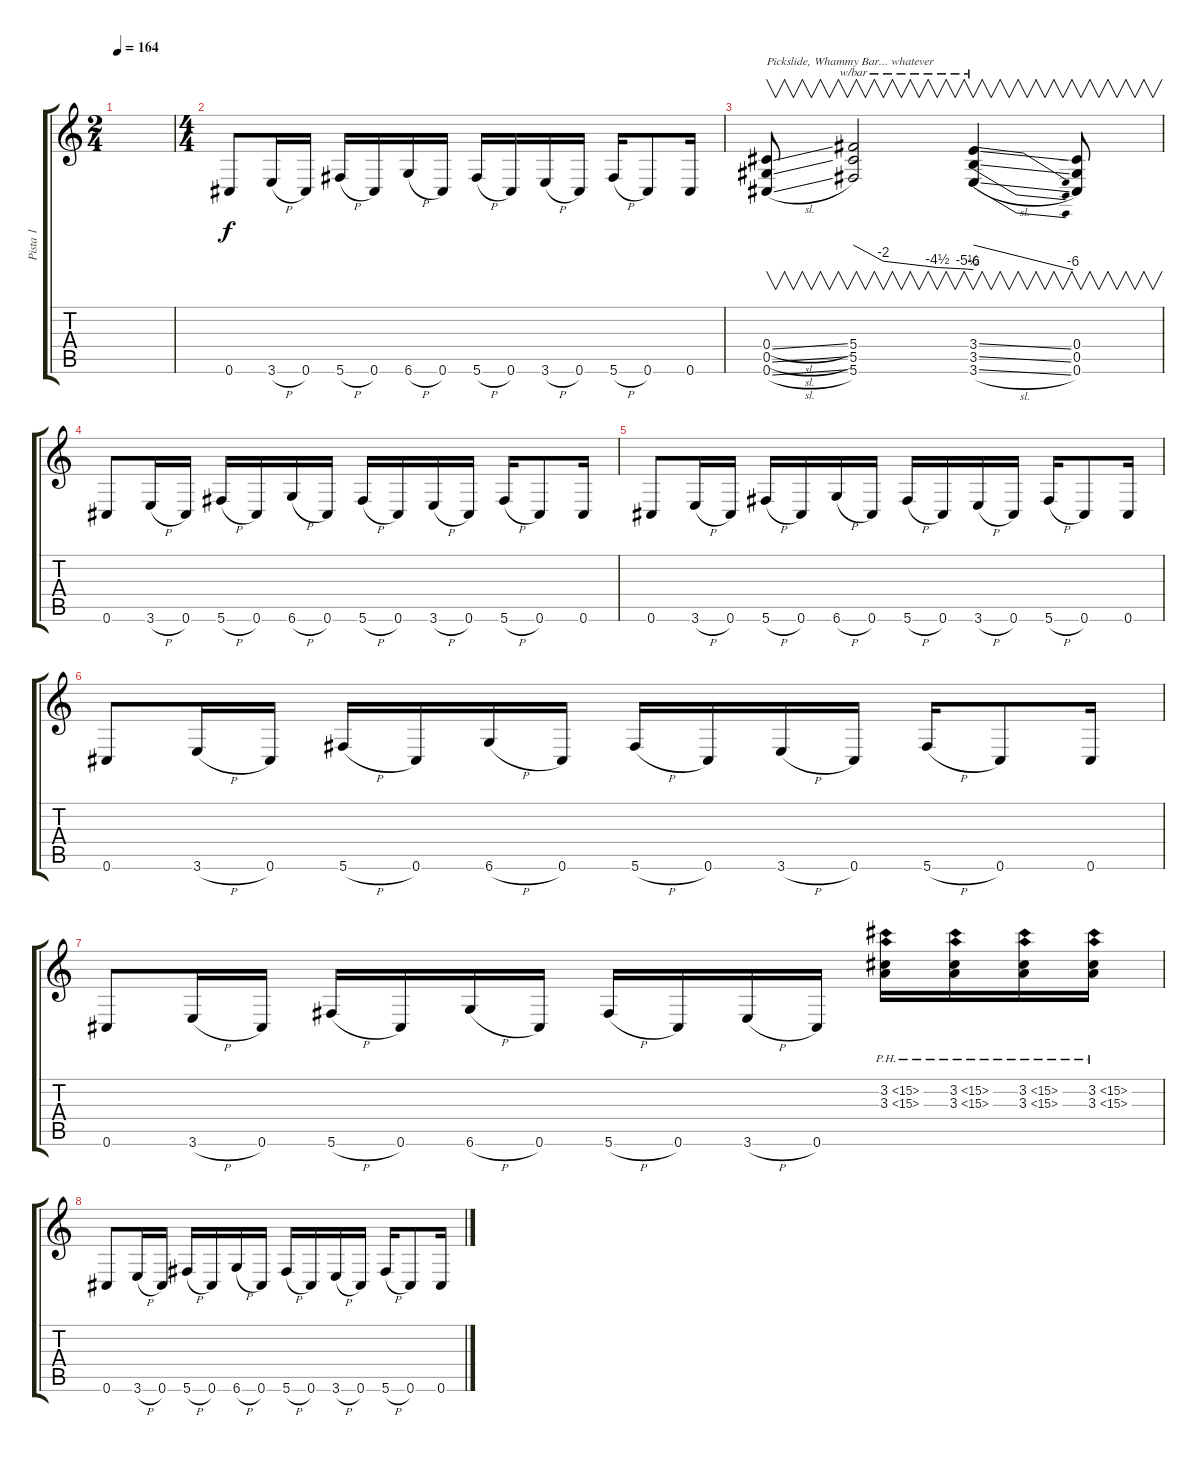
\track ("Pista 1" "Pista 1") {instrument distortionguitar}
\staff {score tabs}
\tuning (Eb4 Bb3 Gb3 Db3 Ab2 Db2) {hide}
\ts (2 4)
\tempo 164
\clef g2
\ks c
|
\ts (4 4)
0.6.8 3.6{h}.16 0.6.16 5.6{h}.16 0.6.16 6.6{h}.16 0.6.16 5.6{h}.16 0.6.16 3.6{h}.16 0.6.16 5.6{h}.16 0.6.8 0.6.16 |
(0.4{sl} 0.5{sl} 0.6{sl}).8{v txt "Pickslide, Whammy Bar... whatever"} (5.4 5.5 5.6).2{v tbe (custom default 0 0 15 -8 42 -18 57 -22 60 -24)} (3.4{ss} 3.5{ss} 3.6{sl}).4{v tbe (dive default 0 0 60 -24)} (0.4 0.5 0.6).8{v} |
0.6.8 3.6{h}.16 0.6.16 5.6{h}.16 0.6.16 6.6{h}.16 0.6.16 5.6{h}.16 0.6.16 3.6{h}.16 0.6.16 5.6{h}.16 0.6.8 0.6.16 |
0.6.8 3.6{h}.16 0.6.16 5.6{h}.16 0.6.16 6.6{h}.16 0.6.16 5.6{h}.16 0.6.16 3.6{h}.16 0.6.16 5.6{h}.16 0.6.8 0.6.16 |
0.6.8 3.6{h}.16 0.6.16 5.6{h}.16 0.6.16 6.6{h}.16 0.6.16 5.6{h}.16 0.6.16 3.6{h}.16 0.6.16 5.6{h}.16 0.6.8 0.6.16 |
0.6.8 3.6{h}.16 0.6.16 5.6{h}.16 0.6.16 6.6{h}.16 0.6.16 5.6{h}.16 0.6.16 3.6{h}.16 0.6.16 (3.2{ph 12} 3.3{ph 12}).16 (3.2{ph 12} 3.3{ph 12}).16 (3.2{ph 12} 3.3{ph 12}).16 (3.2{ph 12} 3.3{ph 12}).16 |
0.6.8 3.6{h}.16 0.6.16 5.6{h}.16 0.6.16 6.6{h}.16 0.6.16 5.6{h}.16 0.6.16 3.6{h}.16 0.6.16 5.6{h}.16 0.6.8 0.6.16
